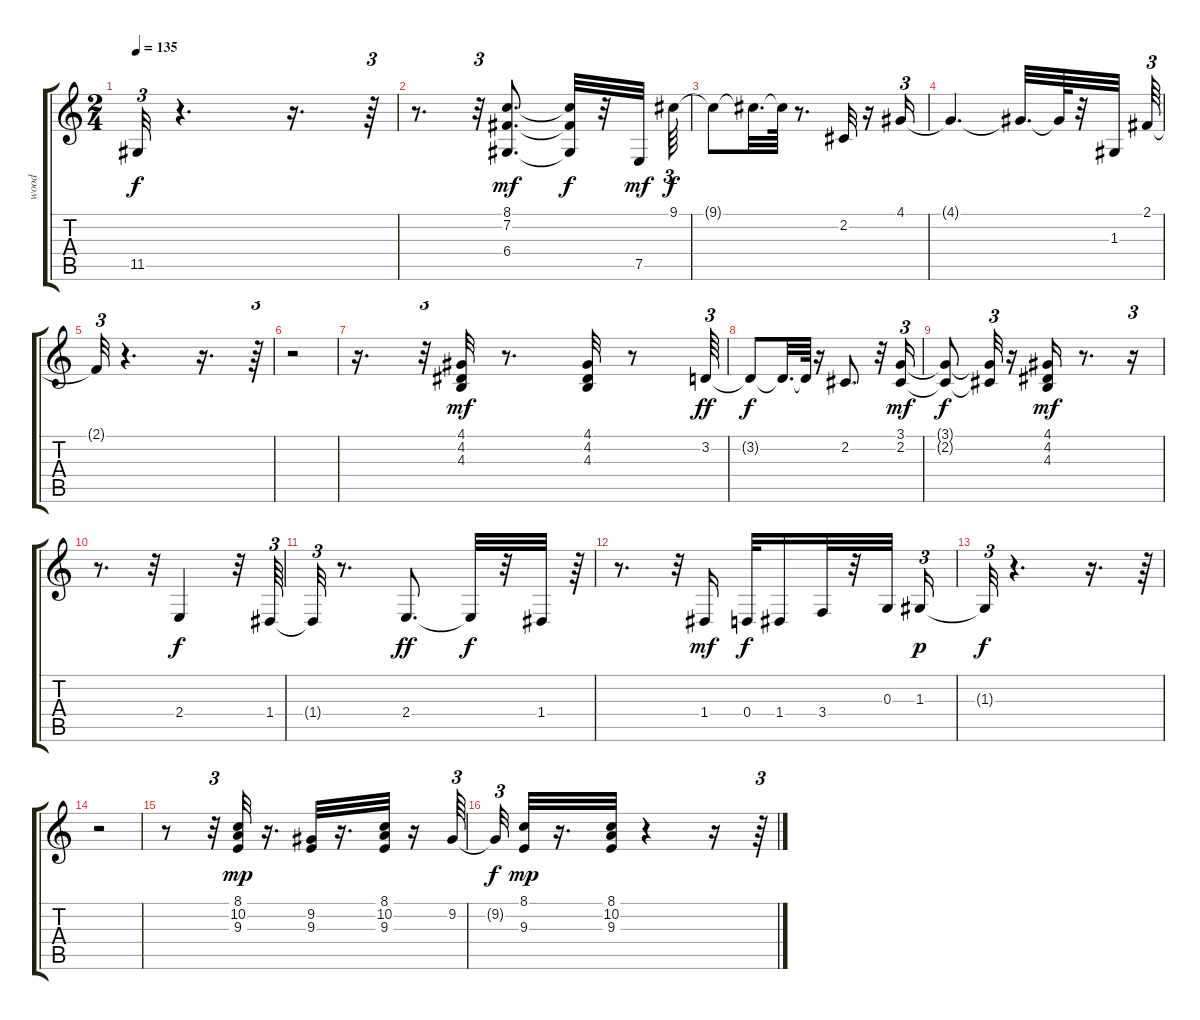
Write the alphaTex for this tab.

\track ("wood" "wood") {instrument oboe}
\staff {score tabs}
\tuning (E4 B3 G3 D3 A2 E2) {hide}
\ts (2 4)
\tempo 135
\clef g2
\ks c
11.5{t}.32{tu (3 2) dy f} r.4{d} r.16{d} r.64{tu (3 2)} |
r.8{d} r.32{tu (3 2)} (8.1 7.2 6.4).8{d dy mf} (8.1{t} 7.2{t} 6.4{t}).32{dy f} r.32 7.5.32{dy mf} 9.1.64{tu (3 2) dy f} |
9.1{t}.8 9.1{t}.32{d} 9.1{t}.64 r.8{d} 2.2.32 r.16 4.1.16{tu (3 2)} |
4.1{t}.4{d} 4.1{t}.32{d} 4.1{t}.64 r.32 1.3.32 2.1.64{tu (3 2)} |
2.1{t}.32{tu (3 2)} r.4{d} r.16{d} r.64{tu (3 2)} |
r.2 |
r.16{d} r.32{tu (3 2)} (4.1 4.2 4.3).32{dy mf} r.8{d} (4.1 4.2 4.3).32 r.8 3.2.64{tu (3 2) dy ff} |
3.2{t}.8{dy f} 3.2{t}.32{d} 3.2{t}.64 r.16 2.2.8{d} r.32 (3.1 2.2).16{tu (3 2) dy mf} |
(3.1{t} 2.2{t}).8{dy f} (3.1{t} 2.2{t}).32{tu (3 2)} r.16 (4.1 4.2 4.3).16{dy mf} r.8{d} r.16{tu (3 2)} |
r.8{d} r.32{tu (3 2)} 2.4.4{dy f} r.32 1.4.64{tu (3 2)} |
1.4{t}.32{tu (3 2)} r.8{d} 2.4.8{d dy ff} 2.4{t}.32{dy f} r.32 1.4.32 r.64{tu (3 2)} |
r.8{d} r.32{tu (3 2)} 1.4.16{dy mf} 0.4.32{dy f} 1.4.16 3.4.32 r.32 0.3.32 1.3.16{tu (3 2) dy p} |
1.3{t}.32{tu (3 2) dy f} r.4{d} r.16{d} r.64{tu (3 2)} |
r.2 |
r.8 r.32{tu (3 2)} (8.1 10.2 9.3).32{dy mp} r.16{d} (9.2 9.3).32 r.16{d} (8.1 10.2 9.3).32 r.16 9.2.64{tu (3 2)} |
9.2{t}.32{tu (3 2) dy f} (8.1 9.3).32{dy mp} r.16{d} (8.1 10.2 9.3).32 r.4 r.16 r.64{tu (3 2)}
